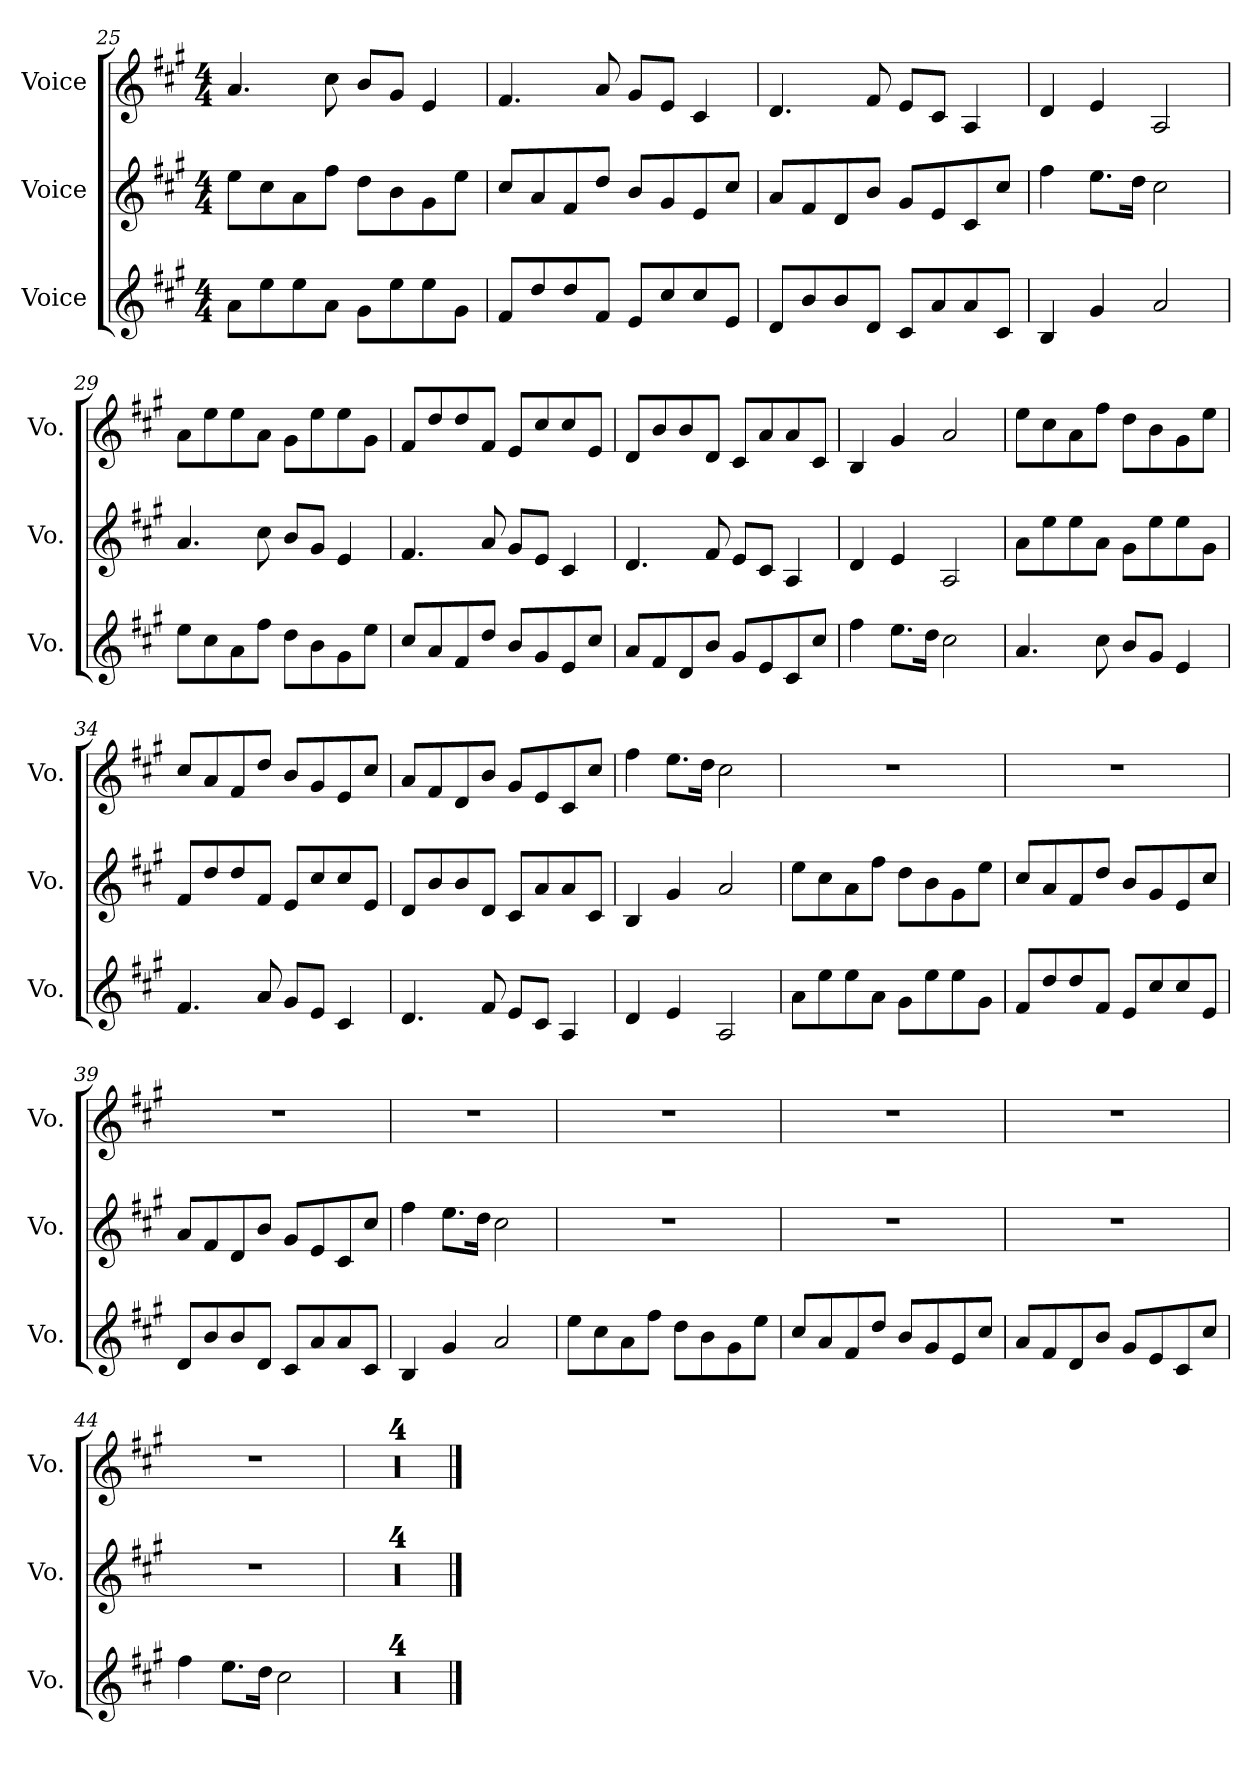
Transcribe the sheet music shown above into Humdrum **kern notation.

**kern	**kern	**kern
*part3	*part2	*part1
*staff3	*staff2	*staff1
*I"Voice	*I"Voice	*I"Voice
*I'Vo.	*I'Vo.	*I'Vo.
!!LO:LB:g=z
*clefG2	*clefG2	*clefG2
*k[f#c#g#]	*k[f#c#g#]	*k[f#c#g#]
*M4/4	*M4/4	*M4/4
=25	=25	=25
8a\L	8ee\L	4.a/
8ee\	8cc#\	.
8ee\	8a\	.
8a\J	8ff#\J	8cc#\
8g#\L	8dd\L	8b/L
8ee\	8b\	8g#/J
8ee\	8g#\	4e/
8g#\J	8ee\J	.
=26	=26	=26
8f#/L	8cc#/L	4.f#/
8dd/	8a/	.
8dd/	8f#/	.
8f#/J	8dd/J	8a/
8e/L	8b/L	8g#/L
8cc#/	8g#/	8e/J
8cc#/	8e/	4c#/
8e/J	8cc#/J	.
=27	=27	=27
8d/L	8a/L	4.d/
8b/	8f#/	.
8b/	8d/	.
8d/J	8b/J	8f#/
8c#/L	8g#/L	8e/L
8a/	8e/	8c#/J
8a/	8c#/	4A/
8c#/J	8cc#/J	.
=28	=28	=28
4B/	4ff#\	4d/
4g#/	8.ee\L	4e/
.	16dd\Jk	.
2a/	2cc#\	2A/
!!LO:LB:g=z
=29	=29	=29
8ee\L	4.a/	8a\L
8cc#\	.	8ee\
8a\	.	8ee\
8ff#\J	8cc#\	8a\J
8dd\L	8b/L	8g#\L
8b\	8g#/J	8ee\
8g#\	4e/	8ee\
8ee\J	.	8g#\J
=30	=30	=30
8cc#/L	4.f#/	8f#/L
8a/	.	8dd/
8f#/	.	8dd/
8dd/J	8a/	8f#/J
8b/L	8g#/L	8e/L
8g#/	8e/J	8cc#/
8e/	4c#/	8cc#/
8cc#/J	.	8e/J
=31	=31	=31
8a/L	4.d/	8d/L
8f#/	.	8b/
8d/	.	8b/
8b/J	8f#/	8d/J
8g#/L	8e/L	8c#/L
8e/	8c#/J	8a/
8c#/	4A/	8a/
8cc#/J	.	8c#/J
=32	=32	=32
4ff#\	4d/	4B/
8.ee\L	4e/	4g#/
16dd\Jk	.	.
2cc#\	2A/	2a/
!!LO:PB:g=z
=33	=33	=33
4.a/	8a\L	8ee\L
.	8ee\	8cc#\
.	8ee\	8a\
8cc#\	8a\J	8ff#\J
8b/L	8g#\L	8dd\L
8g#/J	8ee\	8b\
4e/	8ee\	8g#\
.	8g#\J	8ee\J
=34	=34	=34
4.f#/	8f#/L	8cc#/L
.	8dd/	8a/
.	8dd/	8f#/
8a/	8f#/J	8dd/J
8g#/L	8e/L	8b/L
8e/J	8cc#/	8g#/
4c#/	8cc#/	8e/
.	8e/J	8cc#/J
=35	=35	=35
4.d/	8d/L	8a/L
.	8b/	8f#/
.	8b/	8d/
8f#/	8d/J	8b/J
8e/L	8c#/L	8g#/L
8c#/J	8a/	8e/
4A/	8a/	8c#/
.	8c#/J	8cc#/J
=36	=36	=36
4d/	4B/	4ff#\
4e/	4g#/	8.ee\L
.	.	16dd\Jk
2A/	2a/	2cc#\
!!LO:LB:g=z
=37	=37	=37
8a\L	8ee\L	1r
8ee\	8cc#\	.
8ee\	8a\	.
8a\J	8ff#\J	.
8g#\L	8dd\L	.
8ee\	8b\	.
8ee\	8g#\	.
8g#\J	8ee\J	.
=38	=38	=38
8f#/L	8cc#/L	1r
8dd/	8a/	.
8dd/	8f#/	.
8f#/J	8dd/J	.
8e/L	8b/L	.
8cc#/	8g#/	.
8cc#/	8e/	.
8e/J	8cc#/J	.
=39	=39	=39
8d/L	8a/L	1r
8b/	8f#/	.
8b/	8d/	.
8d/J	8b/J	.
8c#/L	8g#/L	.
8a/	8e/	.
8a/	8c#/	.
8c#/J	8cc#/J	.
=40	=40	=40
4B/	4ff#\	1r
4g#/	8.ee\L	.
.	16dd\Jk	.
2a/	2cc#\	.
!!LO:LB:g=z
=41	=41	=41
8ee\L	1r	1r
8cc#\	.	.
8a\	.	.
8ff#\J	.	.
8dd\L	.	.
8b\	.	.
8g#\	.	.
8ee\J	.	.
=42	=42	=42
8cc#/L	1r	1r
8a/	.	.
8f#/	.	.
8dd/J	.	.
8b/L	.	.
8g#/	.	.
8e/	.	.
8cc#/J	.	.
=43	=43	=43
8a/L	1r	1r
8f#/	.	.
8d/	.	.
8b/J	.	.
8g#/L	.	.
8e/	.	.
8c#/	.	.
8cc#/J	.	.
=44	=44	=44
4ff#\	1r	1r
8.ee\L	.	.
16dd\Jk	.	.
2cc#\	.	.
!!LO:LB:g=z
=45	=45	=45
1r	1r	1r
=46	=46	=46
1r	1r	1r
=47	=47	=47
1r	1r	1r
=48	=48	=48
1r	1r	1r
==	==	==
*-	*-	*-
